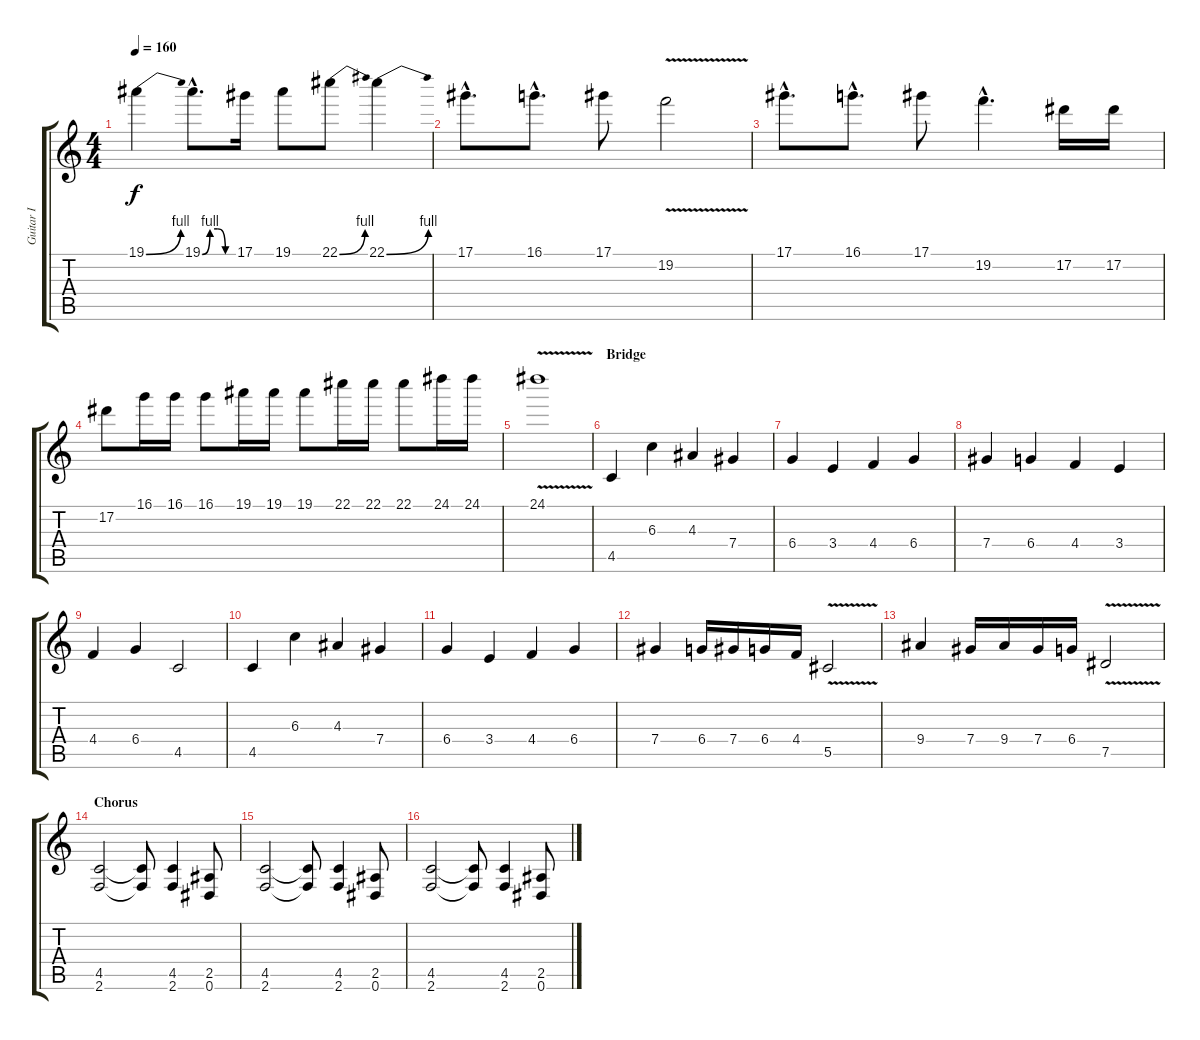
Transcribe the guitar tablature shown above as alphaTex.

\track ("Guitar I" "Guitar I") {instrument distortionguitar}
\staff {score tabs}
\tuning (Eb4 Bb3 Gb3 Db3 Ab2 Eb2) {hide}
\ts (4 4)
\tempo 160
\clef g2
\ks c
19.1{be (bend 0 0 60 4)}.4{dy f} 19.1{be (custom 0 0 15 4 30 4 45 0 60 0) hac}.8{d} 17.1.16 19.1.8 22.1{be (bend 0 0 60 4)}.8 22.1{be (bend 0 0 60 4)}.4 |
17.1{hac}.8{d} 16.1{hac}.8{d} 17.1.8 19.2{v}.2 |
17.1{hac}.8{d} 16.1{hac}.8{d} 17.1.8 19.2{hac}.4{d} 17.2.16 17.2.16 |
17.2.8 16.1.16 16.1.16 16.1.8 19.1.16 19.1.16 19.1.8 22.1.16 22.1.16 22.1.8 24.1.16 24.1.16 |
24.1{v}.1 |
\section ("" "Bridge")
4.5.4{volume 13} 6.3.4 4.3.4 7.4.4 |
6.4.4 3.4.4 4.4.4 6.4.4 |
7.4.4 6.4.4 4.4.4 3.4.4 |
4.4.4 6.4.4 4.5.2 |
4.5.4 6.3.4 4.3.4 7.4.4 |
6.4.4 3.4.4 4.4.4 6.4.4 |
7.4.4 6.4.16 7.4.16 6.4.16 4.4.16 5.5{v}.2 |
9.4.4 7.4.16 9.4.16 7.4.16 6.4.16 7.5{v}.2 |
\section ("" "Chorus")
(4.5 2.6).2 (4.5{t} 2.6{t}).8 (4.5 2.6).4 (2.5 0.6).8 |
(4.5 2.6).2 (4.5{t} 2.6{t}).8 (4.5 2.6).4 (2.5 0.6).8 |
(4.5 2.6).2 (4.5{t} 2.6{t}).8 (4.5 2.6).4 (2.5 0.6).8
